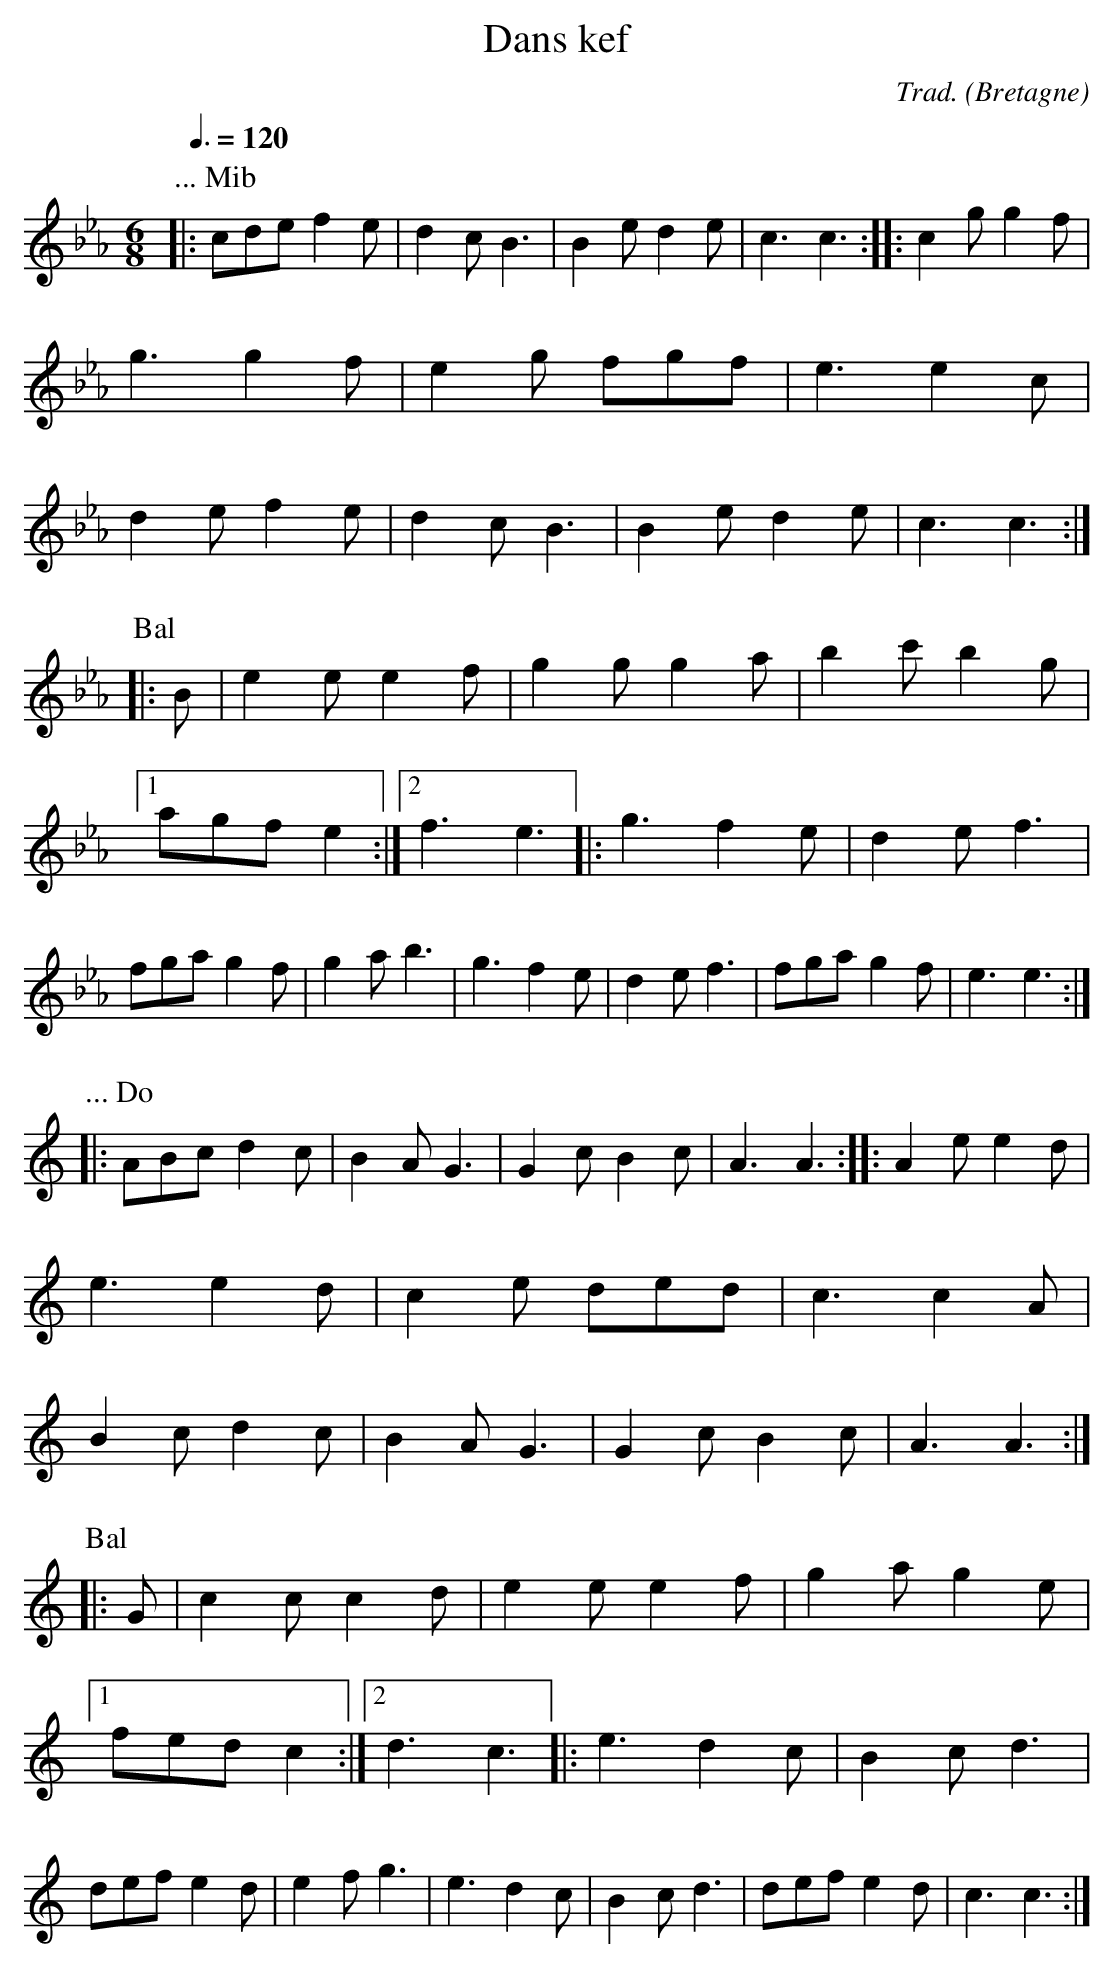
X:1
T:Dans kef
C:Trad.
O:Bretagne
L:1/8
M:6/8
Q:3/8=120
K:Ebmaj
P:... Mib
P:Dans
|: cde f2e | d2c B3 | B2e d2e | c3 c3 ::\
c2g g2f | g3 g2f | e2g fgf | e3 e2c | d2e f2e |\
d2c B3 | B2e d2e | c3 c3 :|
%%vskip 1
K:Ebmaj
P:Bal
|: B | e2e e2f | g2g g2a | b2c' b2g |1 agf e2 :|2 f3 e3 ||\
|: g3 f2e | d2e f3 | fga g2f | g2a b3 | g3 f2e | d2e f3 | fga g2f | e3 e3 :|
%%vskip 1
P:... Do
K:Cmaj
P:Dans
|: ABc d2c | B2A G3 | G2c B2c | A3 A3 ::\
A2e e2d | e3 e2d | c2e ded | c3 c2A | B2c d2c |\
B2A G3 | G2c B2c | A3 A3 :|
%%vskip 1
K:Cmaj
P:Bal
|: G | c2c c2d | e2e e2f | g2a g2e |1 fed c2 :|2 d3 c3 ||\
|: e3 d2c | B2c d3 | def e2d | e2f g3 | e3 d2c | B2c d3 | def e2d | c3 c3 :|
